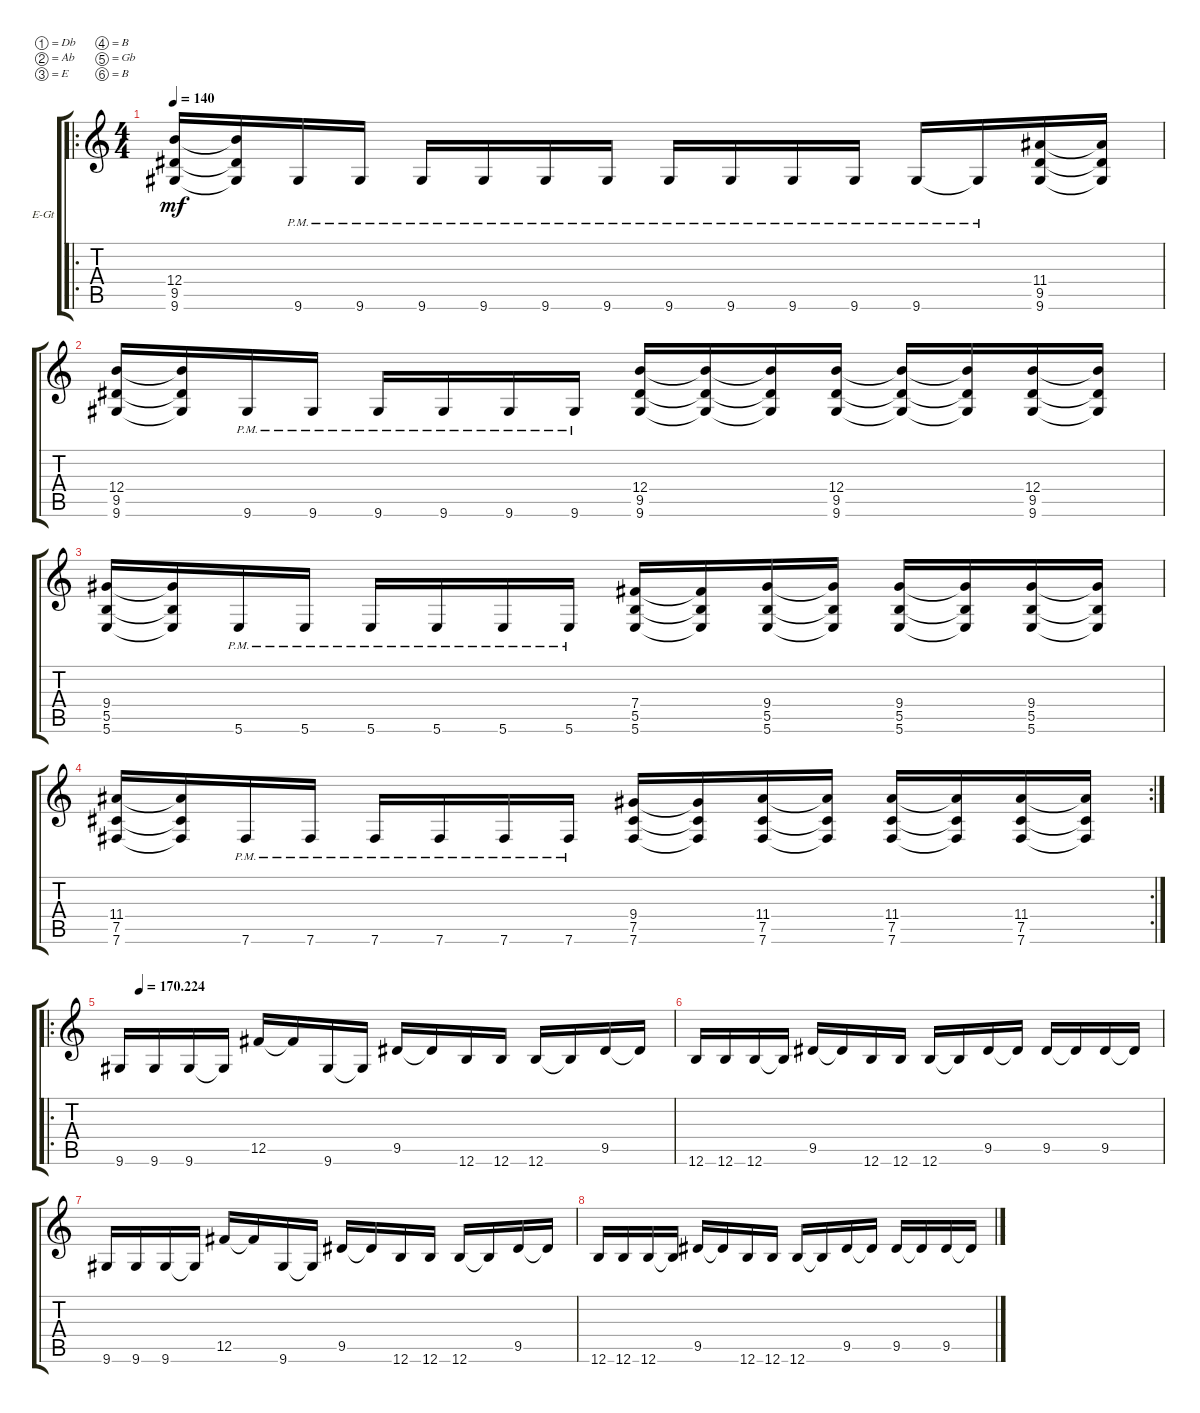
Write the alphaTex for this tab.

\bracketExtendMode groupsimilarinstruments
\firstSystemTrackNameOrientation horizontal
\otherSystemsTrackNameOrientation horizontal
\track ("Lead" "E-Gt") {instrument distortionguitar}
\staff {score tabs}
\tuning (Db4 Ab3 E3 B2 Gb2 B1)
\ro
\ts (4 4)
\tempo 140
\clef g2
\ks c
(9.6 9.5 12.4).16{dy mf} (9.6{t} 9.5{t} 12.4{t}).16 9.6{pm}.16 9.6{pm}.16 9.6{pm}.16 9.6{pm}.16 9.6{pm}.16 9.6{pm}.16 9.6{pm}.16 9.6{pm}.16 9.6{pm}.16 9.6{pm}.16 9.6{pm}.16 9.6{pm t}.16 (9.6 9.5 11.4).16 (9.6{t} 9.5{t} 11.4{t}).16 |
(9.6 9.5 12.4).16 (9.6{t} 9.5{t} 12.4{t}).16 9.6{pm}.16 9.6{pm}.16 9.6{pm}.16 9.6{pm}.16 9.6{pm}.16 9.6{pm}.16 (9.6 9.5 12.4).16 (9.6{t} 9.5{t} 12.4{t}).16 (9.6{t} 9.5{t} 12.4{t}).16 (9.6 9.5 12.4).16 (9.6{t} 9.5{t} 12.4{t}).16 (9.6{t} 9.5{t} 12.4{t}).16 (9.6 9.5 12.4).16 (9.6{t} 9.5{t} 12.4{t}).16 |
(5.6 5.5 9.4).16 (5.6{t} 5.5{t} 9.4{t}).16 5.6{pm}.16 5.6{pm}.16 5.6{pm}.16 5.6{pm}.16 5.6{pm}.16 5.6{pm}.16 (5.6 5.5 7.4).16 (5.6{t} 5.5{t} 7.4{t}).16 (5.6 5.5 9.4).16 (5.6{t} 5.5{t} 9.4{t}).16 (5.6 5.5 9.4).16 (5.6{t} 5.5{t} 9.4{t}).16 (5.6 9.4 5.5).16 (5.6{t} 9.4{t} 5.5{t}).16 |
\rc 2
(7.6 7.5 11.4).16 (7.6{t} 7.5{t} 11.4{t}).16 7.6{pm}.16 7.6{pm}.16 7.6{pm}.16 7.6{pm}.16 7.6{pm}.16 7.6{pm}.16 (7.6 7.5 9.4).16 (7.6{t} 7.5{t} 9.4{t}).16 (7.6 7.5 11.4).16 (7.6{t} 7.5{t} 11.4{t}).16 (7.6 7.5 11.4).16 (7.6{t} 7.5{t} 11.4{t}).16 (7.6 11.4 7.5).16 (7.6{t} 11.4{t} 7.5{t}).16 |
\ro
\tempo (170.224 0.0375)
9.6.16 9.6.16 9.6.16 9.6{t}.16 12.5.16 12.5{t}.16 9.6.16 9.6{t}.16 9.5.16 9.5{t}.16 12.6.16 12.6.16 12.6.16 12.6{t}.16 9.5.16 9.5{t}.16 |
12.6.16 12.6.16 12.6.16 12.6{t}.16 9.5.16 9.5{t}.16 12.6.16 12.6.16 12.6.16 12.6{t}.16 9.5.16 9.5{t}.16 9.5.16 9.5{t}.16 9.5.16 9.5{t}.16 |
9.6.16 9.6.16 9.6.16 9.6{t}.16 12.5.16 12.5{t}.16 9.6.16 9.6{t}.16 9.5.16 9.5{t}.16 12.6.16 12.6.16 12.6.16 12.6{t}.16 9.5.16 9.5{t}.16 |
12.6.16 12.6.16 12.6.16 12.6{t}.16 9.5.16 9.5{t}.16 12.6.16 12.6.16 12.6.16 12.6{t}.16 9.5.16 9.5{t}.16 9.5.16 9.5{t}.16 9.5.16 9.5{t}.16
